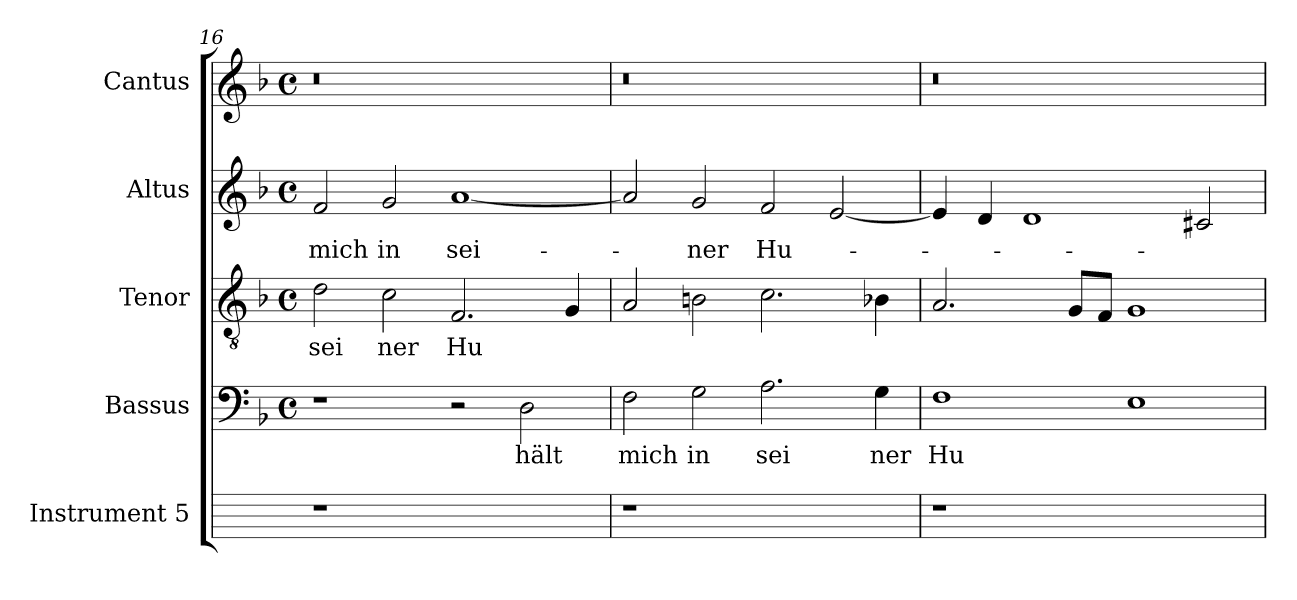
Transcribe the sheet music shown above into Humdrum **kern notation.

**kern	**kern	**text	**kern	**text	**kern	**text	**kern
*part5	*part4	*part4	*part3	*part3	*part2	*part2	*part1
*staff5	*staff4	*staff4	*staff3	*staff3	*staff2	*staff2	*staff1
*I"Instrument 5	*I"Bassus	*	*I"Tenor	*	*I"Altus	*	*I"Cantus
*	*clefF4	*	*clefGv2	*	*clefG2	*	*clefG2
*	*k[b-]	*	*k[b-]	*	*k[b-]	*	*k[b-]
*	*F:	*	*F:	*	*F:	*	*F:
*	*M4/4	*	*M4/4	*	*M4/4	*	*M4/4
*	*met(c)	*	*met(c)	*	*met(c)	*	*met(c)
=16	=16	=16	=16	=16	=16	=16	=16
!	!	!	!	!LO:LY:b:cj	!	!LO:LY:b:cj	!
1r	1r	.	2d\	sei	2f/	mich	0r
!	!	!	!	!LO:LY:b:cj	!	!LO:LY:b:cj	!
.	.	.	2c\	ner	2g/	in	.
!	!	!	!	!LO:LY:b	!	!LO:LY:b:cj	!
1ryy	2r	.	2.F/	Hu	[<1a	sei-	.
!	!	!LO:LY:b:cj	!	!	!	!	!
.	2D\	hält	.	.	.	.	.
.	.	.	4G/	.	.	.	.
=17	=17	=17	=17	=17	=17	=17	=17
!	!	!LO:LY:b:cj	!	!	!	!	!
1r	2F\	mich	2A/	.	2a/]	.	0r
!	!	!LO:LY:b:cj	!	!	!	!LO:LY:b:cj	!
.	2G\	in	2Bn\	.	2g/	-ner	.
!	!	!LO:LY:b:cj	!	!	!	!LO:LY:b	!
1ryy	2.A\	sei	2.c\	.	2f/	Hu-	.
.	.	.	.	.	[<2e/	.	.
!	!	!LO:LY:b:cj	!	!	!	!	!
.	4G\	ner	4B-X\	.	.	.	.
=18	=18	=18	=18	=18	=18	=18	=18
!	!	!LO:LY:b:cj	!	!	!	!	!
1r	1F	Hu	2.A/	.	4e/]	.	0r
.	.	.	.	.	4d/	.	.
.	.	.	.	.	1d	.	.
.	.	.	8G/L	.	.	.	.
.	.	.	8F/J	.	.	.	.
1ryy	1E	.	1G	.	.	.	.
.	.	.	.	.	2c#X/	.	.
=	=	=	=	=	=	=	=
*-	*-	*-	*-	*-	*-	*-	*-
